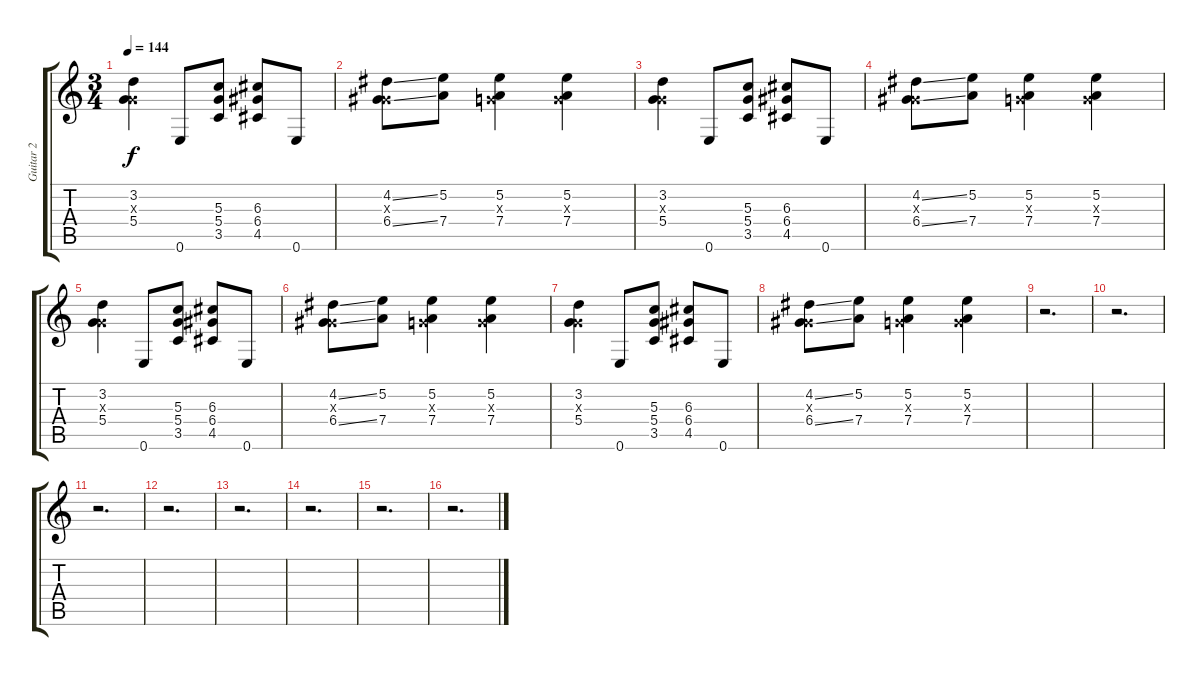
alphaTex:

\track ("Guitar 2" "Guitar 2") {instrument distortionguitar}
\staff {score tabs}
\tuning (E4 B3 G3 D3 A2 E2) {hide}
\ts (3 4)
\tempo 144
\clef g2
\ks c
(3.2 0.3{x} 5.4).4{dy f} 0.6.8 (5.3 5.4 3.5).8 (6.3 6.4 4.5).8 0.6.8 |
(4.2{ss} 0.3{x} 6.4{ss}).8 (5.2 7.4).8 (5.2 0.3{x} 7.4).4 (5.2 0.3{x} 7.4).4 |
(3.2 0.3{x} 5.4).4 0.6.8 (5.3 5.4 3.5).8 (6.3 6.4 4.5).8 0.6.8 |
(4.2{ss} 0.3{x} 6.4{ss}).8 (5.2 7.4).8 (5.2 0.3{x} 7.4).4 (5.2 0.3{x} 7.4).4 |
(3.2 0.3{x} 5.4).4 0.6.8 (5.3 5.4 3.5).8 (6.3 6.4 4.5).8 0.6.8 |
(4.2{ss} 0.3{x} 6.4{ss}).8 (5.2 7.4).8 (5.2 0.3{x} 7.4).4 (5.2 0.3{x} 7.4).4 |
(3.2 0.3{x} 5.4).4 0.6.8 (5.3 5.4 3.5).8 (6.3 6.4 4.5).8 0.6.8 |
(4.2{ss} 0.3{x} 6.4{ss}).8 (5.2 7.4).8 (5.2 0.3{x} 7.4).4 (5.2 0.3{x} 7.4).4 |
r.2{d} |
r.2{d} |
r.2{d} |
r.2{d} |
r.2{d} |
r.2{d} |
r.2{d} |
r.2{d}
